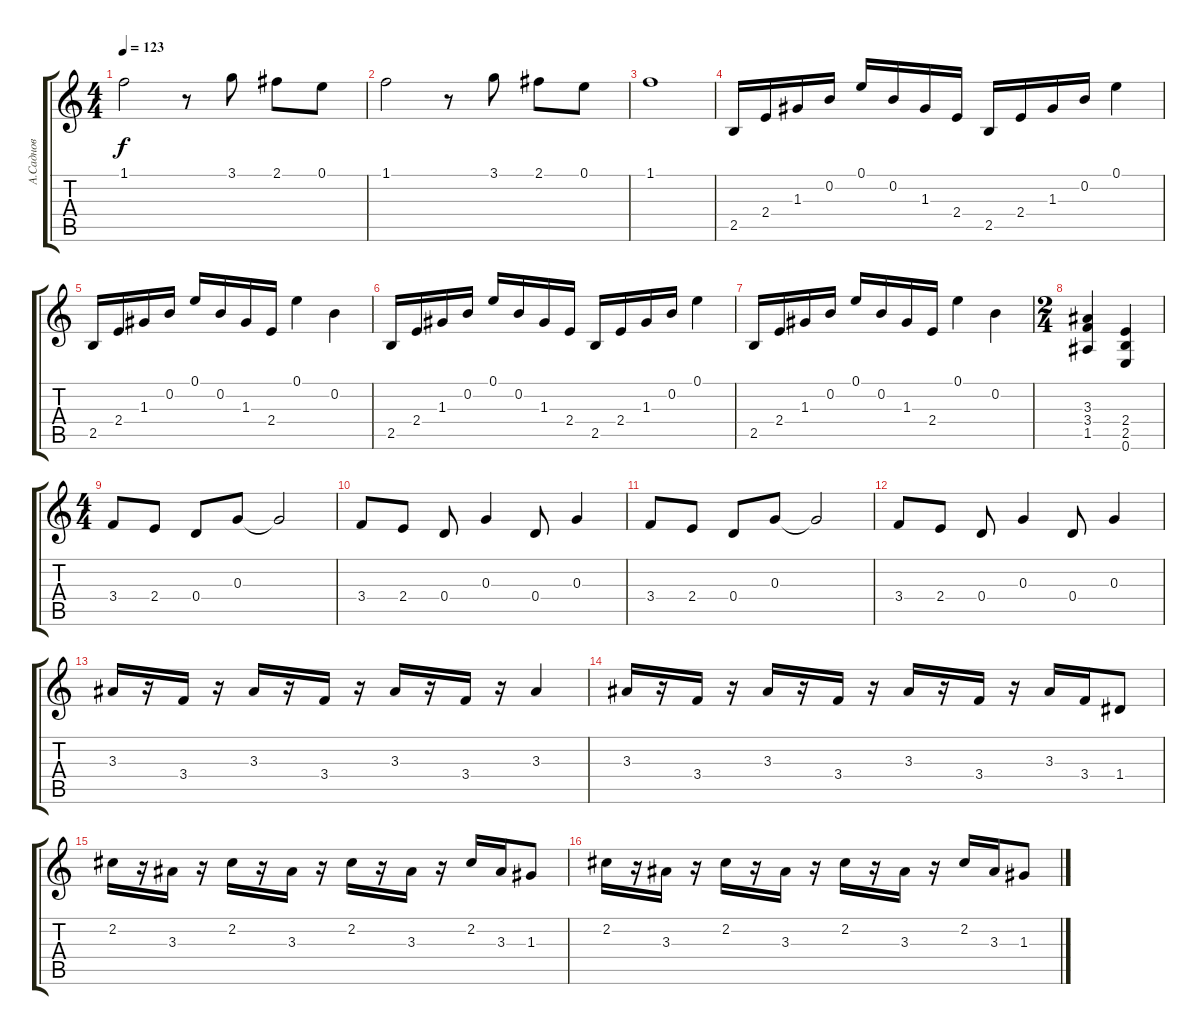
\track ("А.Саднов" "А.Саднов") {instrument overdrivenguitar}
\staff {score tabs}
\tuning (E4 B3 G3 D3 A2 E2) {hide}
\ts (4 4)
\tempo 123
\clef g2
\ks c
1.1.2{dy f} r.8 3.1.8 2.1.8 0.1.8 |
1.1.2 r.8 3.1.8 2.1.8 0.1.8 |
1.1.1 |
2.5.16{instrument overdrivenguitar} 2.4.16 1.3.16 0.2.16 0.1.16 0.2.16 1.3.16 2.4.16 2.5.16 2.4.16 1.3.16 0.2.16 0.1.4 |
2.5.16 2.4.16 1.3.16 0.2.16 0.1.16 0.2.16 1.3.16 2.4.16 0.1.4 0.2.4 |
2.5.16{instrument overdrivenguitar} 2.4.16 1.3.16 0.2.16 0.1.16 0.2.16 1.3.16 2.4.16 2.5.16 2.4.16 1.3.16 0.2.16 0.1.4 |
2.5.16 2.4.16 1.3.16 0.2.16 0.1.16 0.2.16 1.3.16 2.4.16 0.1.4 0.2.4 |
\ts (2 4)
(3.3 3.4 1.5).4 (2.4 2.5 0.6).4 |
\ts (4 4)
3.4.8 2.4.8 0.4.8 0.3.8 0.3{t}.2 |
3.4.8 2.4.8 0.4.8 0.3.4 0.4.8 0.3.4 |
3.4.8 2.4.8 0.4.8 0.3.8 0.3{t}.2 |
3.4.8 2.4.8 0.4.8 0.3.4 0.4.8 0.3.4 |
3.3.16 r.16 3.4.16 r.16 3.3.16 r.16 3.4.16 r.16 3.3.16 r.16 3.4.16 r.16 3.3.4 |
3.3.16 r.16 3.4.16 r.16 3.3.16 r.16 3.4.16 r.16 3.3.16 r.16 3.4.16 r.16 3.3.16 3.4.16 1.4.8 |
2.2.16 r.16 3.3.16 r.16 2.2.16 r.16 3.3.16 r.16 2.2.16 r.16 3.3.16 r.16 2.2.16 3.3.16 1.3.8 |
2.2.16 r.16 3.3.16 r.16 2.2.16 r.16 3.3.16 r.16 2.2.16 r.16 3.3.16 r.16 2.2.16 3.3.16 1.3.8
